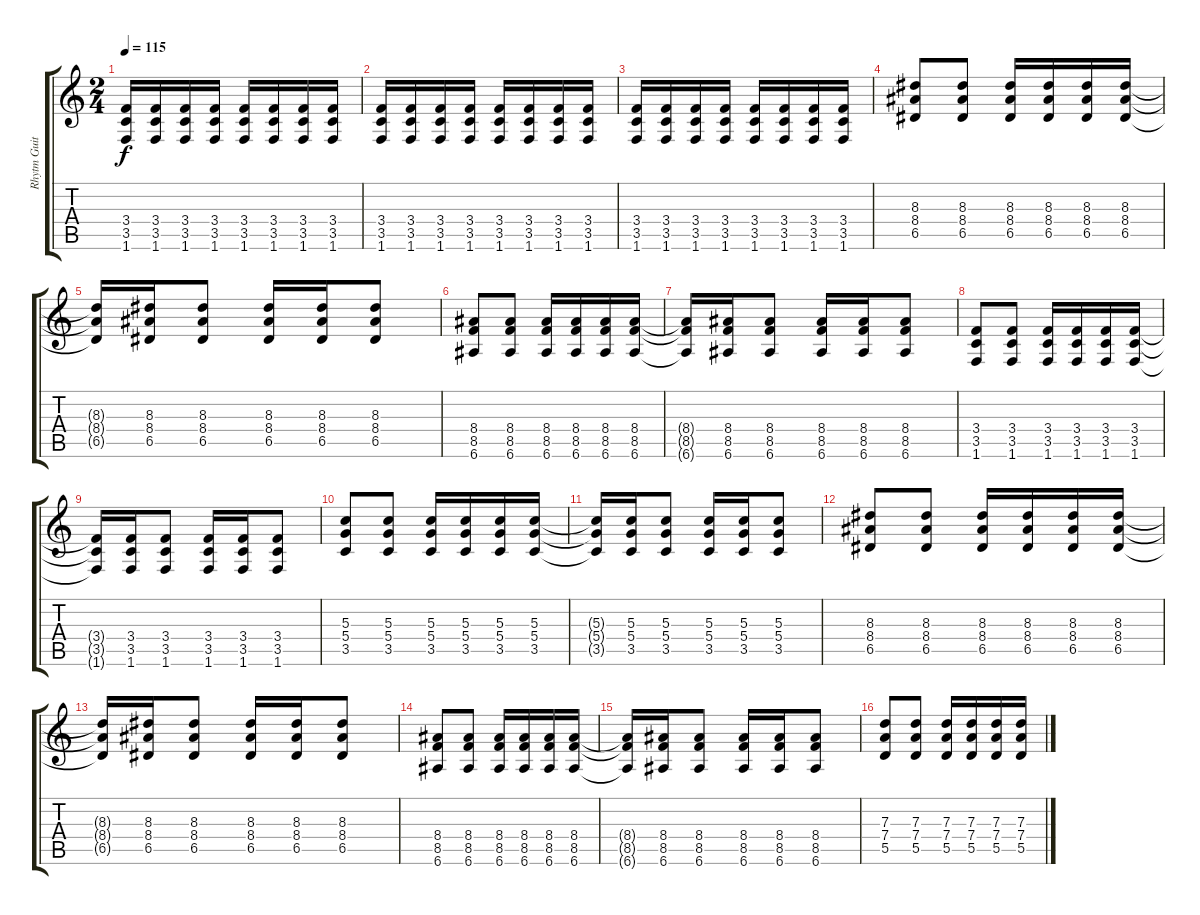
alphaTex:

\track ("Rhytm Guitar" "Rhytm Guit") {instrument distortionguitar}
\staff {score tabs}
\tuning (E4 B3 G3 D3 A2 E2) {hide}
\ts (2 4)
\tempo 115
\clef g2
\ks c
(3.4 3.5 1.6).16{dy f} (3.4 3.5 1.6).16 (3.4 3.5 1.6).16 (3.4 3.5 1.6).16 (3.4 3.5 1.6).16 (3.4 3.5 1.6).16 (3.4 3.5 1.6).16 (3.4 3.5 1.6).16 |
(3.4 3.5 1.6).16 (3.4 3.5 1.6).16 (3.4 3.5 1.6).16 (3.4 3.5 1.6).16 (3.4 3.5 1.6).16 (3.4 3.5 1.6).16 (3.4 3.5 1.6).16 (3.4 3.5 1.6).16 |
(3.4 3.5 1.6).16 (3.4 3.5 1.6).16 (3.4 3.5 1.6).16 (3.4 3.5 1.6).16 (3.4 3.5 1.6).16 (3.4 3.5 1.6).16 (3.4 3.5 1.6).16 (3.4 3.5 1.6).16 |
(8.3 8.4 6.5).8 (8.3 8.4 6.5).8 (8.3 8.4 6.5).16 (8.3 8.4 6.5).16 (8.3 8.4 6.5).16 (8.3 8.4 6.5).16 |
(8.3{t} 8.4{t} 6.5{t}).16 (8.3 8.4 6.5).16 (8.3 8.4 6.5).8 (8.3 8.4 6.5).16 (8.3 8.4 6.5).16 (8.3 8.4 6.5).8 |
(8.4 8.5 6.6).8 (8.4 8.5 6.6).8 (8.4 8.5 6.6).16 (8.4 8.5 6.6).16 (8.4 8.5 6.6).16 (8.4 8.5 6.6).16 |
(8.4{t} 8.5{t} 6.6{t}).16 (8.4 8.5 6.6).16 (8.4 8.5 6.6).8 (8.4 8.5 6.6).16 (8.4 8.5 6.6).16 (8.4 8.5 6.6).8 |
(3.4 3.5 1.6).8 (3.4 3.5 1.6).8 (3.4 3.5 1.6).16 (3.4 3.5 1.6).16 (3.4 3.5 1.6).16 (3.4 3.5 1.6).16 |
(3.4{t} 3.5{t} 1.6{t}).16 (3.4 3.5 1.6).16 (3.4 3.5 1.6).8 (3.4 3.5 1.6).16 (3.4 3.5 1.6).16 (3.4 3.5 1.6).8 |
(5.3 5.4 3.5).8 (5.3 5.4 3.5).8 (5.3 5.4 3.5).16 (5.3 5.4 3.5).16 (5.3 5.4 3.5).16 (5.3 5.4 3.5).16 |
(5.3{t} 5.4{t} 3.5{t}).16 (5.3 5.4 3.5).16 (5.3 5.4 3.5).8 (5.3 5.4 3.5).16 (5.3 5.4 3.5).16 (5.3 5.4 3.5).8 |
(8.3 8.4 6.5).8 (8.3 8.4 6.5).8 (8.3 8.4 6.5).16 (8.3 8.4 6.5).16 (8.3 8.4 6.5).16 (8.3 8.4 6.5).16 |
(8.3{t} 8.4{t} 6.5{t}).16 (8.3 8.4 6.5).16 (8.3 8.4 6.5).8 (8.3 8.4 6.5).16 (8.3 8.4 6.5).16 (8.3 8.4 6.5).8 |
(8.4 8.5 6.6).8 (8.4 8.5 6.6).8 (8.4 8.5 6.6).16 (8.4 8.5 6.6).16 (8.4 8.5 6.6).16 (8.4 8.5 6.6).16 |
(8.4{t} 8.5{t} 6.6{t}).16 (8.4 8.5 6.6).16 (8.4 8.5 6.6).8 (8.4 8.5 6.6).16 (8.4 8.5 6.6).16 (8.4 8.5 6.6).8 |
(7.3 7.4 5.5).8 (7.3 7.4 5.5).8 (7.3 7.4 5.5).16 (7.3 7.4 5.5).16 (7.3 7.4 5.5).16 (7.3 7.4 5.5).16
